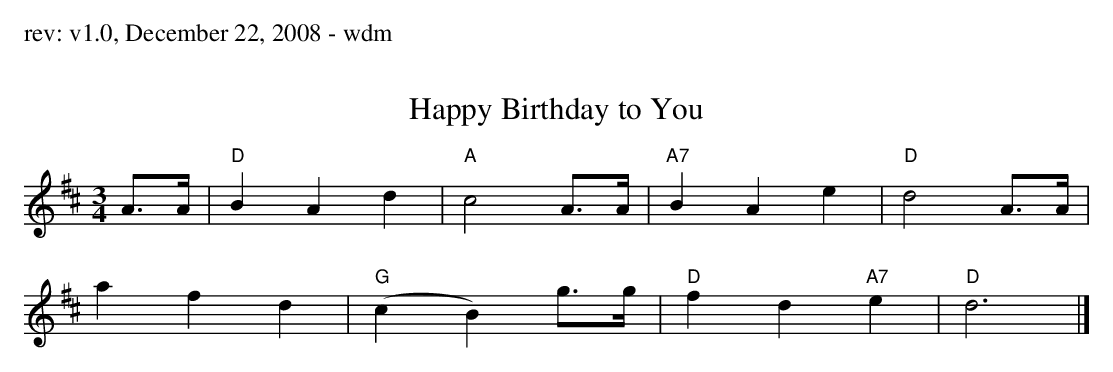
X:1
T:Happy Birthday to You
M:3/4
L:1/8
K:D
A>A |\
"D"B2 A2 d2 | "A"c4      A>A | "A7"B2 A2     e2 | "D"d4 A>A |
   a2 f2 d2 | "G"(c2 B2) g>g | "D"f2  d2 "A7"e2 | "D"d6 |]
